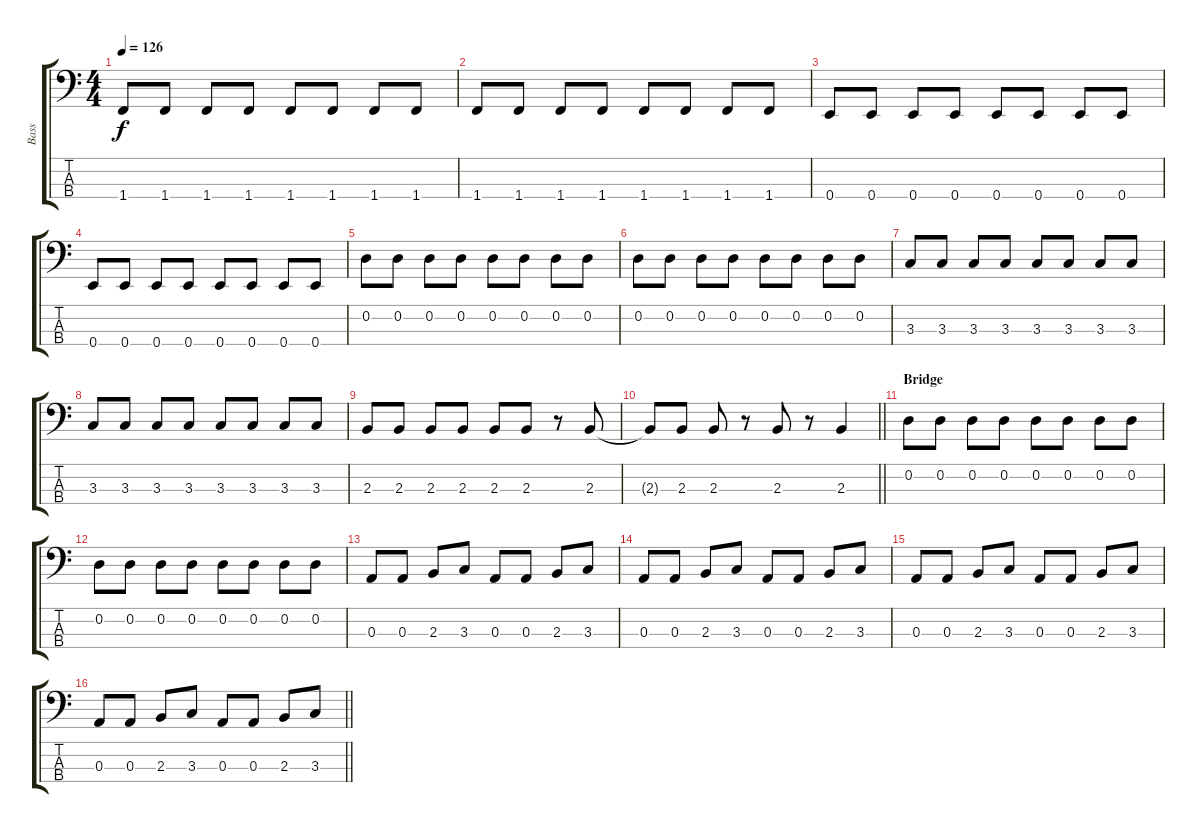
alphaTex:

\track ("Bass" "Bass") {instrument electricbasspick}
\staff {score tabs}
\tuning (G2 D2 A1 E1) {hide}
\ts (4 4)
\tempo 126
\clef f4
\ks c
1.4.8{dy f} 1.4.8 1.4.8 1.4.8 1.4.8 1.4.8 1.4.8 1.4.8 |
1.4.8 1.4.8 1.4.8 1.4.8 1.4.8 1.4.8 1.4.8 1.4.8 |
0.4.8 0.4.8 0.4.8 0.4.8 0.4.8 0.4.8 0.4.8 0.4.8 |
0.4.8 0.4.8 0.4.8 0.4.8 0.4.8 0.4.8 0.4.8 0.4.8 |
0.2.8 0.2.8 0.2.8 0.2.8 0.2.8 0.2.8 0.2.8 0.2.8 |
0.2.8 0.2.8 0.2.8 0.2.8 0.2.8 0.2.8 0.2.8 0.2.8 |
3.3.8 3.3.8 3.3.8 3.3.8 3.3.8 3.3.8 3.3.8 3.3.8 |
3.3.8 3.3.8 3.3.8 3.3.8 3.3.8 3.3.8 3.3.8 3.3.8 |
2.3.8 2.3.8 2.3.8 2.3.8 2.3.8 2.3.8 r.8 2.3.8 |
\barLineRight lightlight
2.3{t}.8 2.3.8 2.3.8 r.8 2.3.8 r.8 2.3.4 |
\section ("" "Bridge")
0.2.8 0.2.8{volume 16} 0.2.8 0.2.8 0.2.8 0.2.8 0.2.8 0.2.8 |
0.2.8 0.2.8 0.2.8 0.2.8 0.2.8 0.2.8 0.2.8 0.2.8 |
0.3.8 0.3.8 2.3.8 3.3.8 0.3.8 0.3.8 2.3.8 3.3.8 |
0.3.8 0.3.8 2.3.8 3.3.8 0.3.8 0.3.8 2.3.8 3.3.8 |
0.3.8 0.3.8 2.3.8 3.3.8 0.3.8 0.3.8 2.3.8 3.3.8 |
\barLineRight lightlight
0.3.8 0.3.8 2.3.8 3.3.8 0.3.8 0.3.8 2.3.8 3.3.8
